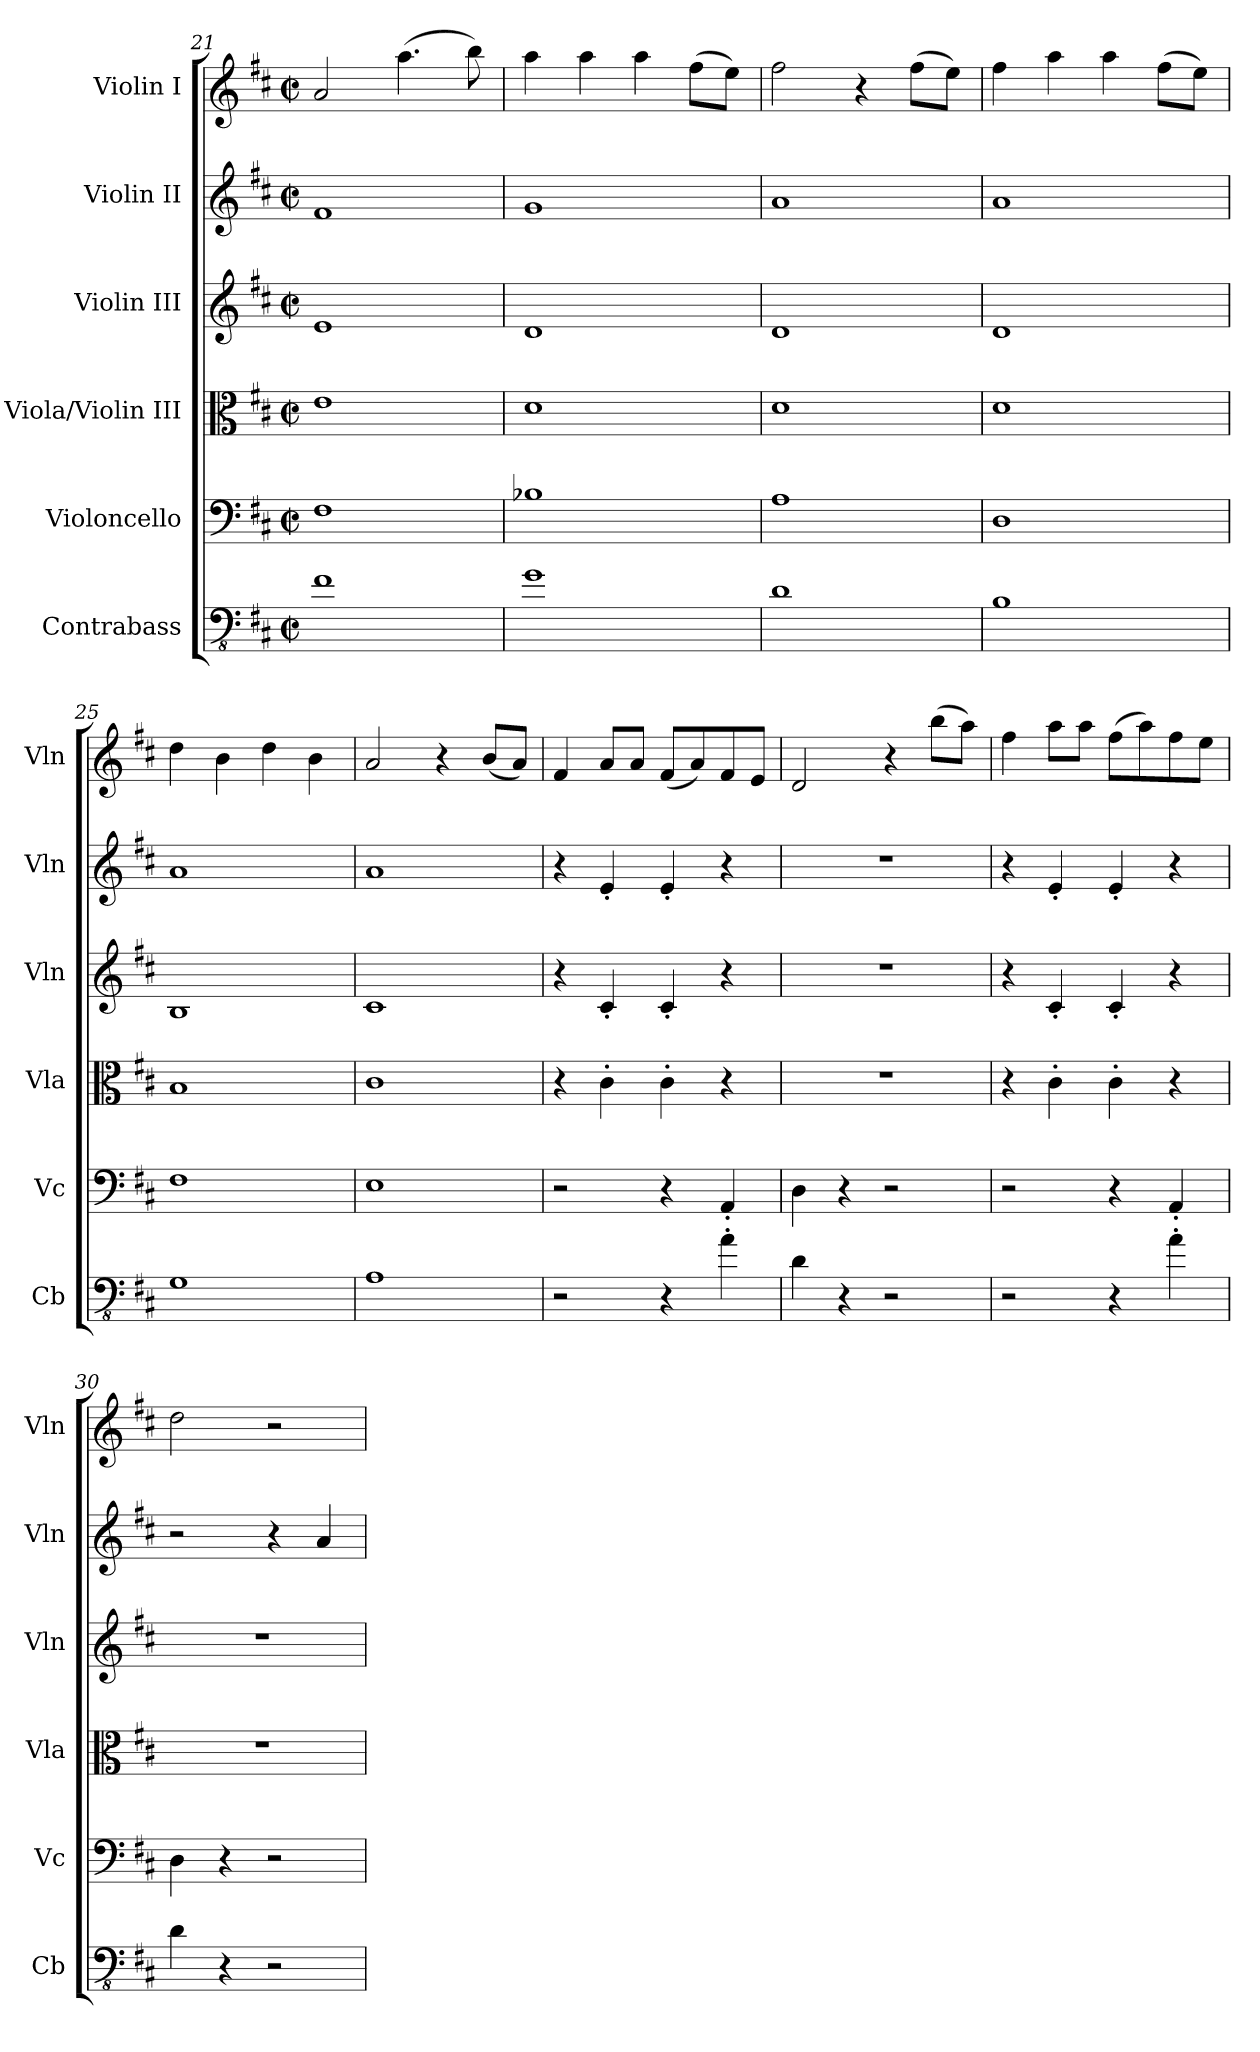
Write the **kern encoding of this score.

**kern	**kern	**kern	**kern	**kern	**kern
*part6	*part5	*part4	*part3	*part2	*part1
*staff6	*staff5	*staff4	*staff3	*staff2	*staff1
*I"Contrabass	*I"Violoncello	*I"Viola/Violin III	*I"Violin III	*I"Violin II	*I"Violin I
*I'Cb	*I'Vc	*I'Vla	*I'Vln	*I'Vln	*I'Vln
*clefFv4	*clefF4	*clefC3	*clefG2	*clefG2	*clefG2
*ITrd7c12	*	*	*	*	*
*k[f#c#]	*k[f#c#]	*k[f#c#]	*k[f#c#]	*k[f#c#]	*k[f#c#]
*M2/2	*M2/2	*M2/2	*M2/2	*M2/2	*M2/2
*met(c|)	*met(c|)	*met(c|)	*met(c|)	*met(c|)	*met(c|)
=21	=21	=21	=21	=21	=21
1FF#	1F#	1e	1e	1f#	2a/
.	.	.	.	.	(4.aa\
.	.	.	.	.	8bb\)
=22	=22	=22	=22	=22	=22
1GG	1B-X	1d	1d	1g	4aa\
.	.	.	.	.	4aa\
.	.	.	.	.	4aa\
.	.	.	.	.	(8ff#\L
.	.	.	.	.	8ee\J)
=23	=23	=23	=23	=23	=23
1DD	1A	1d	1d	1a	2ff#\
.	.	.	.	.	4r
.	.	.	.	.	(8ff#\L
.	.	.	.	.	8ee\J)
=24	=24	=24	=24	=24	=24
1BBB	1D	1d	1d	1a	4ff#\
.	.	.	.	.	4aa\
.	.	.	.	.	4aa\
.	.	.	.	.	(8ff#\L
.	.	.	.	.	8ee\J)
=25	=25	=25	=25	=25	=25
1GGG	1F#	1B	1B	1a	4dd\
.	.	.	.	.	4b\
.	.	.	.	.	4dd\
.	.	.	.	.	4b\
!!LO:LB:g=z
=26	=26	=26	=26	=26	=26
1AAA	1E	1c#	1c#	1a	2a/
.	.	.	.	.	4r
.	.	.	.	.	(8b/L
.	.	.	.	.	8a/J)
=27	=27	=27	=27	=27	=27
2r	2r	4r	4r	4r	4f#/
.	.	4c#'\	4c#'/	4e'/	8a/L
.	.	.	.	.	8a/J
4r	4r	4c#'\	4c#'/	4e'/	(8f#/L
.	.	.	.	.	8a/)
4AA'\	4AA'/	4r	4r	4r	8f#/
.	.	.	.	.	8e/J
=28	=28	=28	=28	=28	=28
4DD\	4D\	1r	1r	1r	2d/
4r	4r	.	.	.	.
2r	2r	.	.	.	4r
.	.	.	.	.	(8bb\L
.	.	.	.	.	8aa\J)
=29	=29	=29	=29	=29	=29
2r	2r	4r	4r	4r	4ff#\
.	.	4c#'\	4c#'/	4e'/	8aa\L
.	.	.	.	.	8aa\J
4r	4r	4c#'\	4c#'/	4e'/	(8ff#\L
.	.	.	.	.	8aa\)
4AA'\	4AA'/	4r	4r	4r	8ff#\
.	.	.	.	.	8ee\J
=30	=30	=30	=30	=30	=30
4DD\	4D\	1r	1r	2r	2dd\
4r	4r	.	.	.	.
2r	2r	.	.	4r	2r
.	.	.	.	4a/	.
=	=	=	=	=	=
*-	*-	*-	*-	*-	*-
